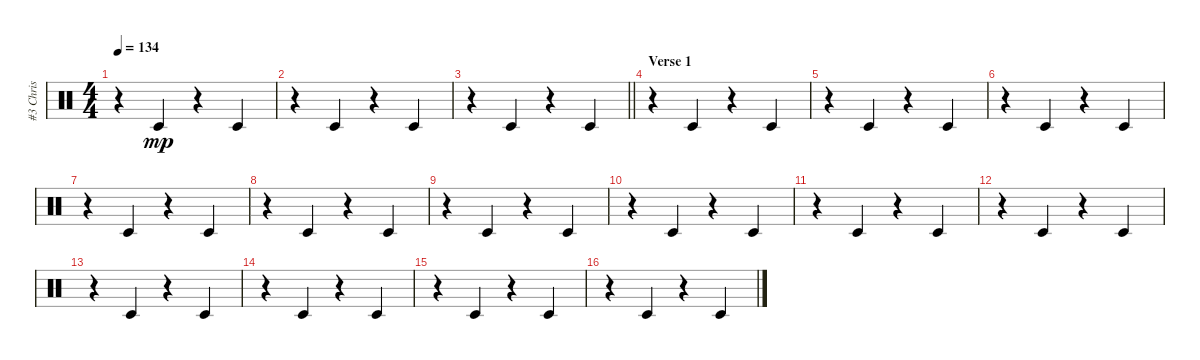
\track ("#3 Chris" "#3 Chris") {instrument percussion}
\staff {score}
\articulation defaults
\ts (4 4)
\tempo 134
\clef neutral
\ks c
r.4{dy mp} "Timbale low (hit)".4 r.4 "Timbale low (hit)".4 |
r.4 "Timbale low (hit)".4 r.4 "Timbale low (hit)".4 |
\barLineRight lightlight
r.4 "Timbale low (hit)".4 r.4 "Timbale low (hit)".4 |
\section ("" "Verse 1")
r.4 "Timbale low (hit)".4 r.4 "Timbale low (hit)".4 |
r.4 "Timbale low (hit)".4 r.4 "Timbale low (hit)".4 |
r.4 "Timbale low (hit)".4 r.4 "Timbale low (hit)".4 |
r.4 "Timbale low (hit)".4 r.4 "Timbale low (hit)".4 |
r.4 "Timbale low (hit)".4 r.4 "Timbale low (hit)".4 |
r.4 "Timbale low (hit)".4 r.4 "Timbale low (hit)".4 |
r.4 "Timbale low (hit)".4 r.4 "Timbale low (hit)".4 |
r.4 "Timbale low (hit)".4 r.4 "Timbale low (hit)".4 |
r.4 "Timbale low (hit)".4 r.4 "Timbale low (hit)".4 |
r.4 "Timbale low (hit)".4 r.4 "Timbale low (hit)".4 |
r.4 "Timbale low (hit)".4 r.4 "Timbale low (hit)".4 |
r.4 "Timbale low (hit)".4 r.4 "Timbale low (hit)".4 |
r.4 "Timbale low (hit)".4 r.4 "Timbale low (hit)".4
